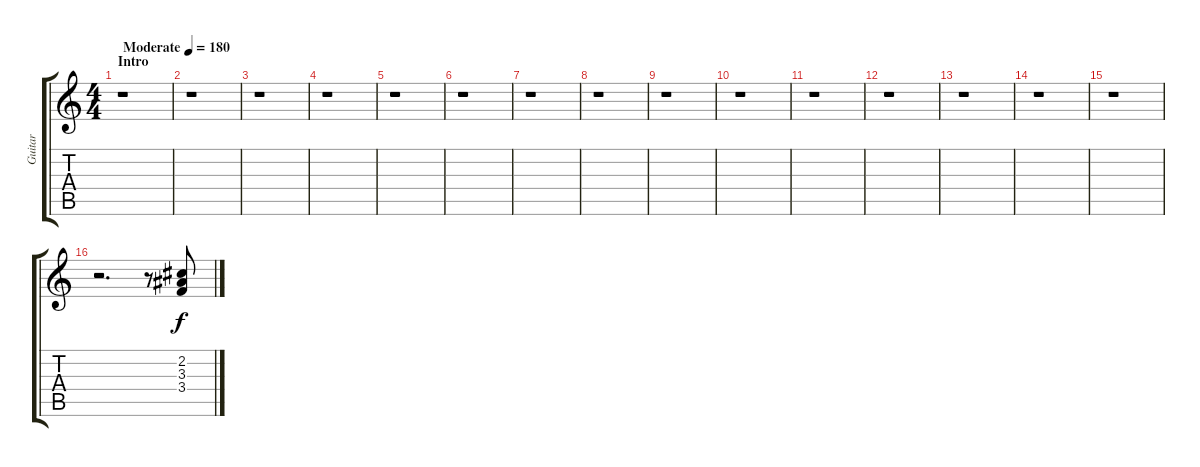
\track ("Guitar" "Guitar") {instrument distortionguitar}
\staff {score tabs}
\tuning (E4 B3 G3 D3 A2 E2) {hide}
\ts (4 4)
\section ("" "Intro")
\tempo (180 "Moderate")
\clef g2
\ks c
r.1{dy f instrument distortionguitar} |
r.1 |
r.1 |
r.1 |
r.1 |
r.1 |
r.1 |
r.1 |
r.1 |
r.1 |
r.1 |
r.1 |
r.1 |
r.1 |
r.1 |
r.2{d} r.8 (2.2 3.3 3.4).8
